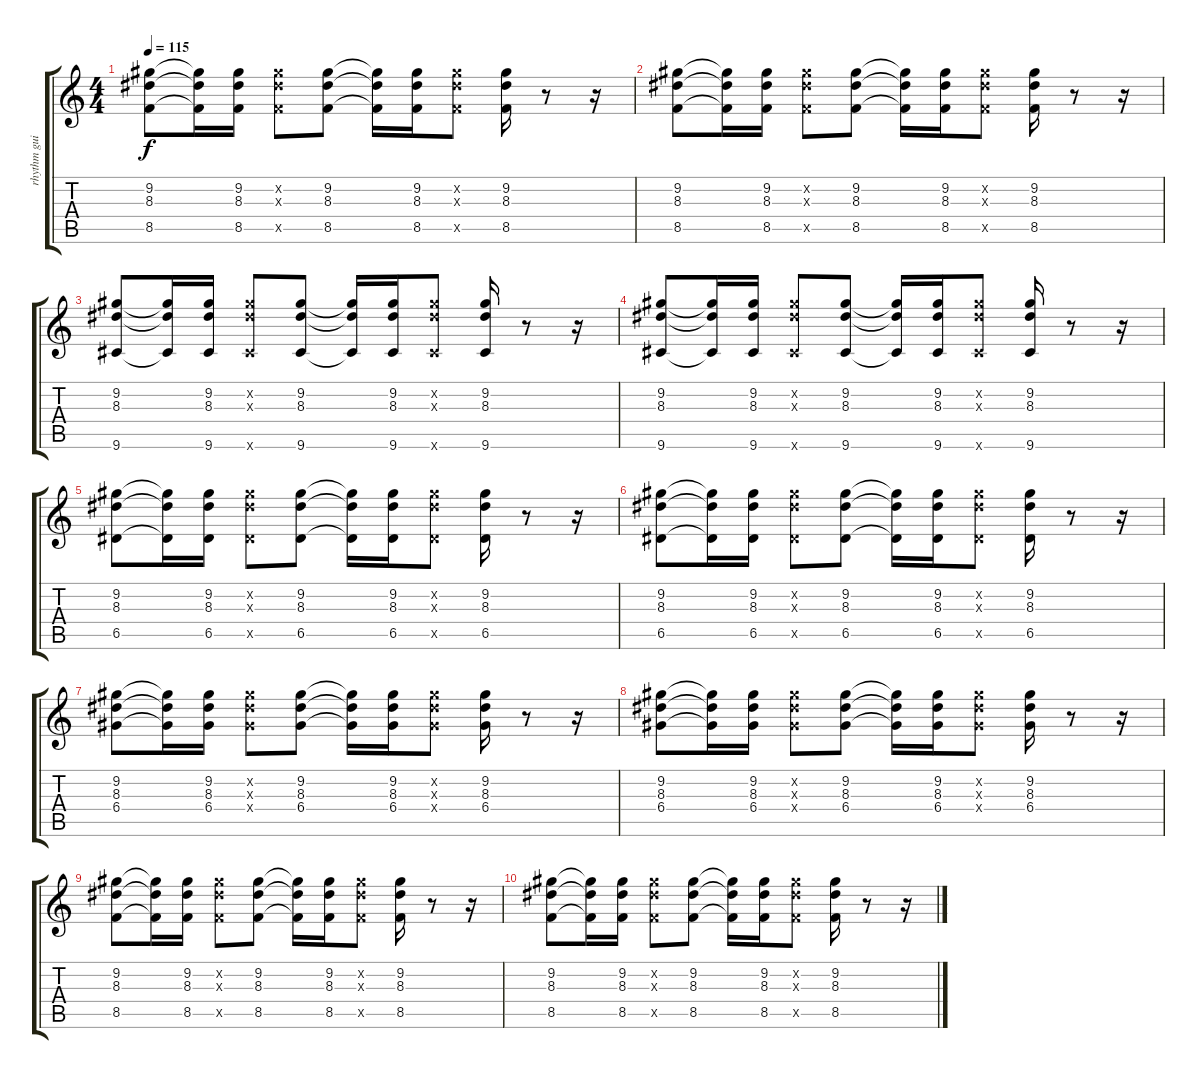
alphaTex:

\track ("rhythm guitar" "rhythm gui") {instrument overdrivenguitar}
\staff {score tabs}
\tuning (E4 B3 G3 D3 A2 E2) {hide}
\ts (4 4)
\tempo 115
\clef g2
\ks c
(9.2 8.3 8.5).8{dy f} (9.2{t} 8.3{t} 8.5{t}).16 (9.2 8.3 8.5).16 (9.2{x} 8.3{x} 8.5{x}).8 (9.2 8.3 8.5).8 (9.2{t} 8.3{t} 8.5{t}).16 (9.2 8.3 8.5).16 (9.2{x} 8.3{x} 8.5{x}).8 (9.2 8.3 8.5).16 r.8 r.16 |
(9.2 8.3 8.5).8 (9.2{t} 8.3{t} 8.5{t}).16 (9.2 8.3 8.5).16 (9.2{x} 8.3{x} 8.5{x}).8 (9.2 8.3 8.5).8 (9.2{t} 8.3{t} 8.5{t}).16 (9.2 8.3 8.5).16 (9.2{x} 8.3{x} 8.5{x}).8 (9.2 8.3 8.5).16 r.8 r.16 |
(9.2 8.3 9.6).8 (9.2{t} 8.3{t} 9.6{t}).16 (9.2 8.3 9.6).16 (9.2{x} 8.3{x} 9.6{x}).8 (9.2 8.3 9.6).8 (9.2{t} 8.3{t} 9.6{t}).16 (9.2 8.3 9.6).16 (9.2{x} 8.3{x} 9.6{x}).8 (9.2 8.3 9.6).16 r.8 r.16 |
(9.2 8.3 9.6).8 (9.2{t} 8.3{t} 9.6{t}).16 (9.2 8.3 9.6).16 (9.2{x} 8.3{x} 9.6{x}).8 (9.2 8.3 9.6).8 (9.2{t} 8.3{t} 9.6{t}).16 (9.2 8.3 9.6).16 (9.2{x} 8.3{x} 9.6{x}).8 (9.2 8.3 9.6).16 r.8 r.16 |
(9.2 8.3 6.5).8 (9.2{t} 8.3{t} 6.5{t}).16 (9.2 8.3 6.5).16 (9.2{x} 8.3{x} 6.5{x}).8 (9.2 8.3 6.5).8 (9.2{t} 8.3{t} 6.5{t}).16 (9.2 8.3 6.5).16 (9.2{x} 8.3{x} 6.5{x}).8 (9.2 8.3 6.5).16 r.8 r.16 |
(9.2 8.3 6.5).8 (9.2{t} 8.3{t} 6.5{t}).16 (9.2 8.3 6.5).16 (9.2{x} 8.3{x} 6.5{x}).8 (9.2 8.3 6.5).8 (9.2{t} 8.3{t} 6.5{t}).16 (9.2 8.3 6.5).16 (9.2{x} 8.3{x} 6.5{x}).8 (9.2 8.3 6.5).16 r.8 r.16 |
(9.2 8.3 6.4).8 (9.2{t} 8.3{t} 6.4{t}).16 (9.2 8.3 6.4).16 (9.2{x} 8.3{x} 6.4{x}).8 (9.2 8.3 6.4).8 (9.2{t} 8.3{t} 6.4{t}).16 (9.2 8.3 6.4).16 (9.2{x} 8.3{x} 6.4{x}).8 (9.2 8.3 6.4).16 r.8 r.16 |
(9.2 8.3 6.4).8 (9.2{t} 8.3{t} 6.4{t}).16 (9.2 8.3 6.4).16 (9.2{x} 8.3{x} 6.4{x}).8 (9.2 8.3 6.4).8 (9.2{t} 8.3{t} 6.4{t}).16 (9.2 8.3 6.4).16 (9.2{x} 8.3{x} 6.4{x}).8 (9.2 8.3 6.4).16 r.8 r.16 |
(9.2 8.3 8.5).8 (9.2{t} 8.3{t} 8.5{t}).16 (9.2 8.3 8.5).16 (9.2{x} 8.3{x} 8.5{x}).8 (9.2 8.3 8.5).8 (9.2{t} 8.3{t} 8.5{t}).16 (9.2 8.3 8.5).16 (9.2{x} 8.3{x} 8.5{x}).8 (9.2 8.3 8.5).16 r.8 r.16 |
(9.2 8.3 8.5).8 (9.2{t} 8.3{t} 8.5{t}).16 (9.2 8.3 8.5).16 (9.2{x} 8.3{x} 8.5{x}).8 (9.2 8.3 8.5).8 (9.2{t} 8.3{t} 8.5{t}).16 (9.2 8.3 8.5).16 (9.2{x} 8.3{x} 8.5{x}).8 (9.2 8.3 8.5).16 r.8 r.16
